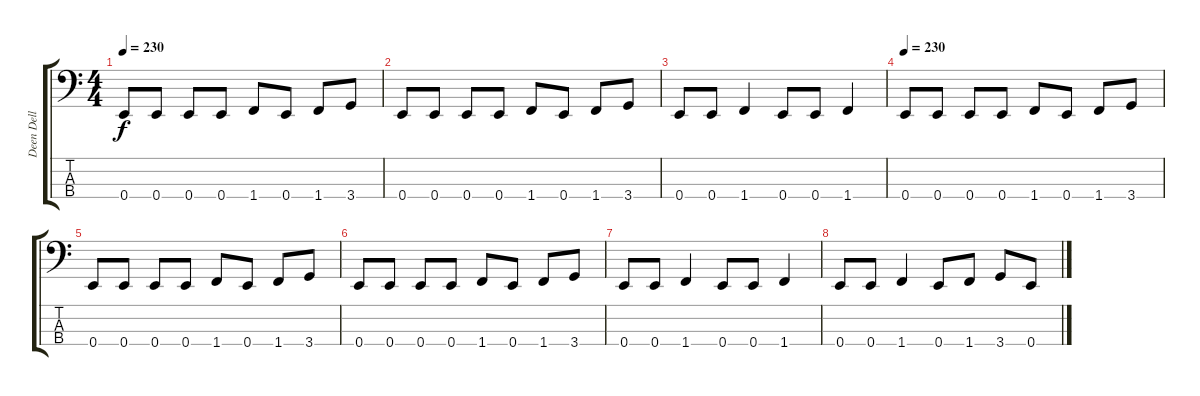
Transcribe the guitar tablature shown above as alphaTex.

\track ("Deen Dell" "Deen Dell") {instrument electricbasspick}
\staff {score tabs}
\tuning (G2 D2 A1 E1) {hide}
\ts (4 4)
\tempo 230
\clef f4
\ks c
0.4.8{dy f} 0.4.8 0.4.8 0.4.8 1.4.8 0.4.8 1.4.8 3.4.8 |
0.4.8 0.4.8 0.4.8 0.4.8 1.4.8 0.4.8 1.4.8 3.4.8 |
0.4.8 0.4.8 1.4.4 0.4.8 0.4.8 1.4.4 |
\tempo 230
0.4.8 0.4.8 0.4.8 0.4.8 1.4.8 0.4.8 1.4.8 3.4.8 |
0.4.8 0.4.8 0.4.8 0.4.8 1.4.8 0.4.8 1.4.8 3.4.8 |
0.4.8 0.4.8 0.4.8 0.4.8 1.4.8 0.4.8 1.4.8 3.4.8 |
0.4.8 0.4.8 1.4.4 0.4.8 0.4.8 1.4.4 |
0.4.8 0.4.8 1.4.4 0.4.8 1.4.8 3.4.8 0.4.8
